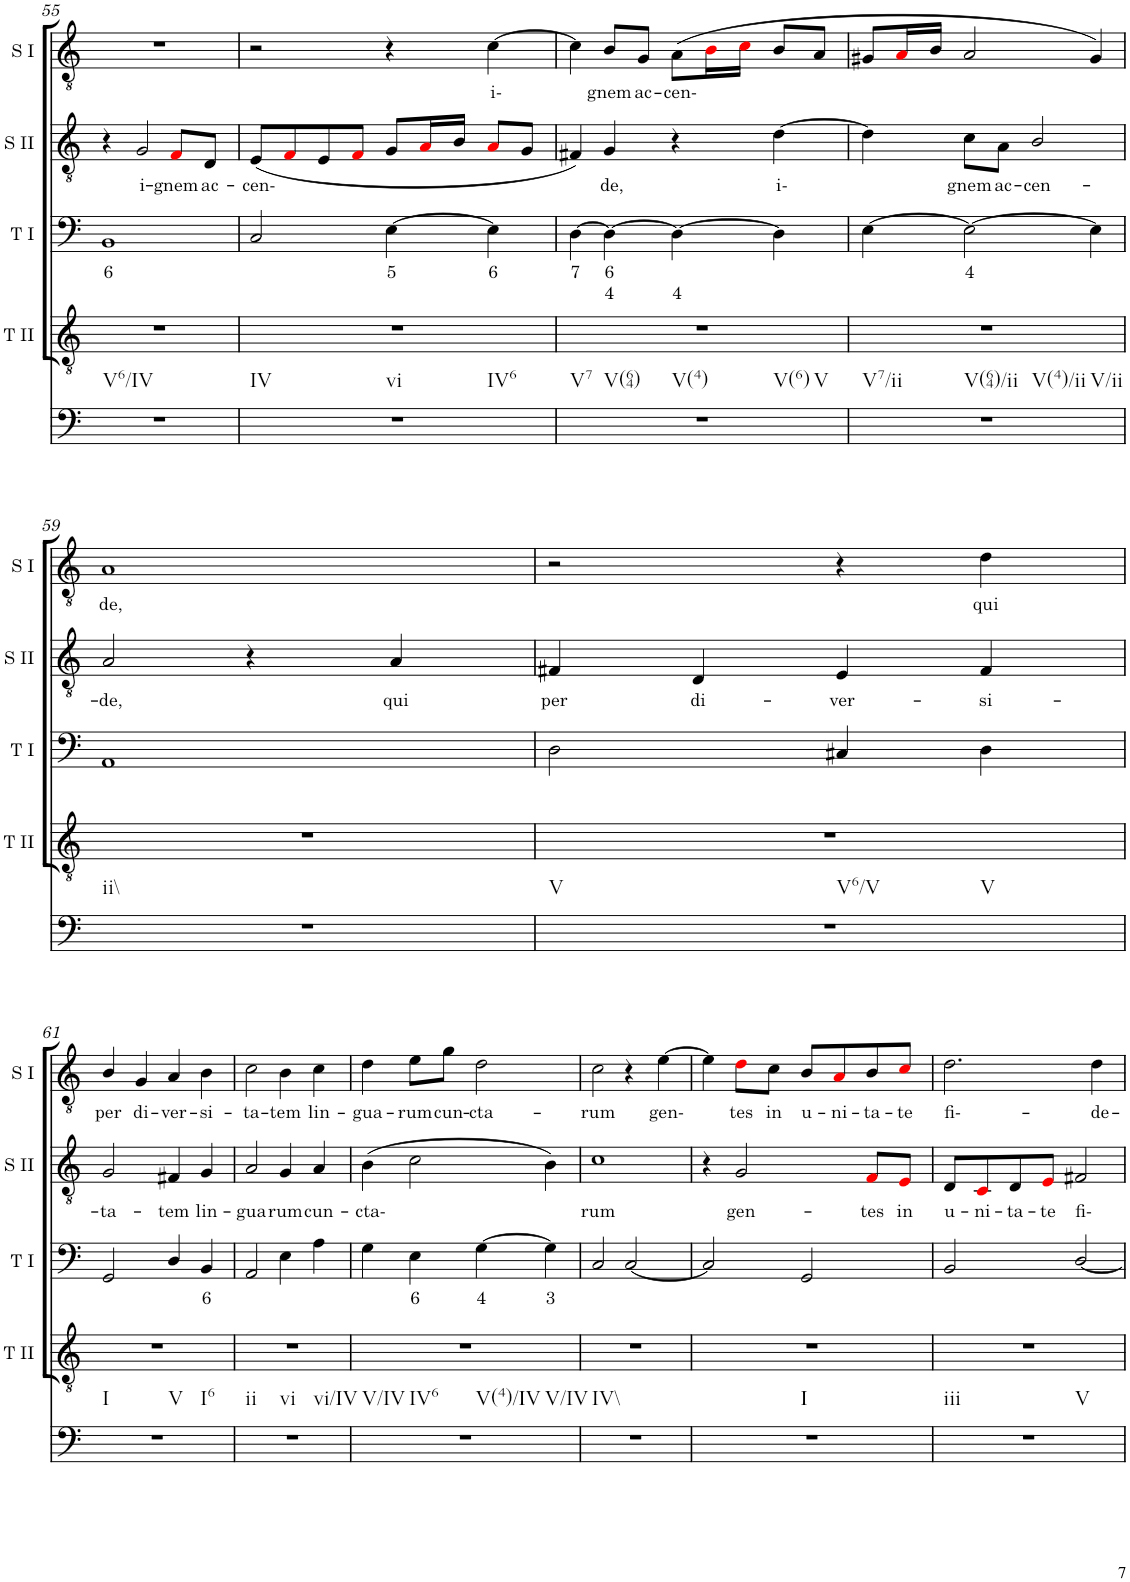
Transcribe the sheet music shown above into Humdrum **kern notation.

**kern	**kern	**kern	**text	**text	**kern	**text	**kern	**text
*part5	*part4	*part3	*part3	*part3	*part2	*part2	*part1	*part1
*staff5	*staff4	*staff3	*staff3	*staff3	*staff2	*staff2	*staff1	*staff1
*I"Continuo	*I"Tenor II	*I"Tenor I	*	*	*I"Soprano II	*	*I"Soprano I	*
*	*I'T II	*I'T I	*	*	*I'S II	*	*I'S I	*
!!LO:PB:g=z
*clefG2	*clefG2	*clefF4	*	*	*clefG2	*	*clefG2	*
*k[]	*k[]	*k[]	*	*	*k[]	*	*k[]	*
*	*	*M4/4	*	*	*M4/4	*	*M4/4	*
=55	=55	=55	=55	=55	=55	=55	=55	=55
!LO:TX:b:t=V6/IV	!	!	!	!	!	!	!	!
!	!	!	!LO:LY:b	!	!	!	!	!
1r	1r	1BB	6	.	4r	.	1r	.
!	!	!	!	!	!	!LO:LY:b	!	!
.	.	.	.	.	2G/	i-	.	.
!	!	!	!	!	!	!LO:LY:b	!	!
.	.	.	.	.	8Fi/L	gnem	.	.
!	!	!	!	!	!	!LO:LY:b	!	!
.	.	.	.	.	8D/J	ac-	.	.
=56	=56	=56	=56	=56	=56	=56	=56	=56
!LO:TX:b:t=IV	!	!	!	!	!	!	!	!
!LO:TX:b:t=vi	!	!	!	!	!	!	!	!
!LO:TX:b:t=IV6	!	!	!	!	!	!	!	!
!	!	!	!	!	!	!LO:LY:b	!	!
1r	1r	2C/	.	.	(8E/L	cen-	2r	.
.	.	.	.	.	8Fi/	.	.	.
.	.	.	.	.	8E/	.	.	.
.	.	.	.	.	8Fi/J	.	.	.
!	!	!	!LO:LY:b	!	!	!	!	!
.	.	[4E\	5	.	8G/L	.	4r	.
.	.	.	.	.	16Ai/L	.	.	.
.	.	.	.	.	16B/JJ	.	.	.
!	!	!	!LO:LY:b	!	!	!	!	!LO:LY:b
.	.	4E\]	6	.	8Ai/L	.	[4c\	i-
.	.	.	.	.	8G/J	.	.	.
=57	=57	=57	=57	=57	=57	=57	=57	=57
!LO:TX:b:t=V7	!	!	!	!	!	!	!	!
!LO:TX:b:t=V(64)	!	!	!	!	!	!	!	!
!LO:TX:b:t=V(4)	!	!	!	!	!	!	!	!
!LO:TX:b:t=V(6)	!	!	!	!	!	!	!	!
!LO:TX:b:t=V	!	!	!	!	!	!	!	!
!	!	!	!LO:LY:b	!	!	!	!	!
1r	1r	[4D\	7	.	4F#X/)	.	4c\]	.
!	!	!	!LO:LY:b	!LO:LY:b	!	!LO:LY:b	!	!LO:LY:b
.	.	4D\_	6	4	4G/	de,	8B/L	gnem
!	!	!	!	!	!	!	!	!LO:LY:b
.	.	.	.	.	.	.	8G/J	ac-
!	!	!	!	!LO:LY:b	!	!	!	!LO:LY:b
.	.	4D\_	.	4	4r	.	(8A\L	cen-
.	.	.	.	.	.	.	16Bi\L	.
.	.	.	.	.	.	.	16ci\JJ	.
!	!	!	!	!	!	!LO:LY:b	!	!
.	.	4D\]	.	.	[4d\	i-	8B/L	.
.	.	.	.	.	.	.	8A/J	.
=58	=58	=58	=58	=58	=58	=58	=58	=58
!LO:TX:b:t=V7/ii	!	!	!	!	!	!	!	!
!LO:TX:b:t=V(64)/ii	!	!	!	!	!	!	!	!
!LO:TX:b:t=V(4)/ii	!	!	!	!	!	!	!	!
!LO:TX:b:t=V/ii	!	!	!	!	!	!	!	!
1r	1r	[4E\	.	.	4d\]	.	8G#X/L	.
.	.	.	.	.	.	.	16Ai/L	.
.	.	.	.	.	.	.	16B/JJ	.
!	!	!	!LO:LY:b	!	!	!LO:LY:b	!	!
.	.	2E\_	4	.	8c\L	gnem	2A/	.
!	!	!	!	!	!	!LO:LY:b	!	!
.	.	.	.	.	8A\J	ac-	.	.
!	!	!	!	!	!	!LO:LY:b	!	!
.	.	.	.	.	2B/	cen-	.	.
.	.	4E\]	.	.	.	.	4G#/)	.
!!LO:LB:g=z
=59	=59	=59	=59	=59	=59	=59	=59	=59
!LO:TX:b:t=ii\\	!	!	!	!	!	!	!	!
!	!	!	!	!	!	!LO:LY:b	!	!LO:LY:b
1r	1r	1AA	.	.	2A/	de,	1A	de,
.	.	.	.	.	4r	.	.	.
!	!	!	!	!	!	!LO:LY:b	!	!
.	.	.	.	.	4A/	qui	.	.
=60	=60	=60	=60	=60	=60	=60	=60	=60
!LO:TX:b:t=V	!	!	!	!	!	!	!	!
!LO:TX:b:t=V6/V	!	!	!	!	!	!	!	!
!LO:TX:b:t=V	!	!	!	!	!	!	!	!
!	!	!	!	!	!	!LO:LY:b	!	!
1r	1r	2D\	.	.	4F#X/	per	2r	.
!	!	!	!	!	!	!LO:LY:b	!	!
.	.	.	.	.	4D/	di-	.	.
!	!	!	!	!	!	!LO:LY:b	!	!
.	.	4C#X/	.	.	4E/	ver-	4r	.
!	!	!	!	!	!	!LO:LY:b	!	!LO:LY:b
.	.	4D\	.	.	4F#/	si-	4d\	qui
!!LO:LB:g=z
=61	=61	=61	=61	=61	=61	=61	=61	=61
!LO:TX:b:t=I	!	!	!	!	!	!	!	!
!LO:TX:b:t=V	!	!	!	!	!	!	!	!
!LO:TX:b:t=I6	!	!	!	!	!	!	!	!
!	!	!	!	!	!	!LO:LY:b	!	!LO:LY:b
1r	1r	2GG/	.	.	2G/	ta-	4B/	per
!	!	!	!	!	!	!	!	!LO:LY:b
.	.	.	.	.	.	.	4G/	di-
!	!	!	!	!	!	!LO:LY:b	!	!LO:LY:b
.	.	4D/	.	.	4F#X/	tem	4A/	ver-
!	!	!	!LO:LY:b	!	!	!LO:LY:b	!	!LO:LY:b
.	.	4BB/	6	.	4G/	lin-	4B\	si-
=62	=62	=62	=62	=62	=62	=62	=62	=62
!LO:TX:b:t=ii	!	!	!	!	!	!	!	!
!LO:TX:b:t=vi	!	!	!	!	!	!	!	!
!LO:TX:b:t=vi/IV	!	!	!	!	!	!	!	!
!	!	!	!	!	!	!LO:LY:b	!	!LO:LY:b
1r	1r	2AA/	.	.	2A/	gua-	2c\	ta-
!	!	!	!	!	!	!LO:LY:b	!	!LO:LY:b
.	.	4E\	.	.	4G/	rum	4B\	tem
!	!	!	!	!	!	!LO:LY:b	!	!LO:LY:b
.	.	4A\	.	.	4A/	cun-	4c\	lin-
=63	=63	=63	=63	=63	=63	=63	=63	=63
!LO:TX:b:t=V/IV	!	!	!	!	!	!	!	!
!LO:TX:b:t=IV6	!	!	!	!	!	!	!	!
!LO:TX:b:t=V(4)/IV	!	!	!	!	!	!	!	!
!LO:TX:b:t=V/IV	!	!	!	!	!	!	!	!
!	!	!	!	!	!	!LO:LY:b	!	!LO:LY:b
1r	1r	4G\	.	.	(4B\	cta-	4d\	gua-
!	!	!	!LO:LY:b	!	!	!	!	!LO:LY:b
.	.	4E\	6	.	2c\	.	8e\L	rum
!	!	!	!	!	!	!	!	!LO:LY:b
.	.	.	.	.	.	.	8g\J	cun-
!	!	!	!LO:LY:b	!	!	!	!	!LO:LY:b
.	.	[4G\	4	.	.	.	2d\	cta-
!	!	!	!LO:LY:b	!	!	!	!	!
.	.	4G\]	3	.	4B\)	.	.	.
=64	=64	=64	=64	=64	=64	=64	=64	=64
!LO:TX:b:t=IV\\	!	!	!	!	!	!	!	!
!	!	!	!	!	!	!LO:LY:b	!	!LO:LY:b
1r	1r	2C/	.	.	1c	rum	2c\	rum
.	.	[2C/	.	.	.	.	4r	.
!	!	!	!	!	!	!	!	!LO:LY:b
.	.	.	.	.	.	.	[4e\	gen-
=65	=65	=65	=65	=65	=65	=65	=65	=65
!LO:TX:b:t=I	!	!	!	!	!	!	!	!
1r	1r	2C/]	.	.	4r	.	4e\]	.
!	!	!	!	!	!	!LO:LY:b	!	!LO:LY:b
.	.	.	.	.	2G/	gen-	8di\L	tes
!	!	!	!	!	!	!	!	!LO:LY:b
.	.	.	.	.	.	.	8c\J	in
!	!	!	!	!	!	!	!	!LO:LY:b
.	.	2GG/	.	.	.	.	8B/L	u-
!	!	!	!	!	!	!	!	!LO:LY:b
.	.	.	.	.	.	.	8Ai/	ni-
!	!	!	!	!	!	!LO:LY:b	!	!LO:LY:b
.	.	.	.	.	8Fi/L	tes	8B/	ta-
!	!	!	!	!	!	!LO:LY:b	!	!LO:LY:b
.	.	.	.	.	8Ei/J	in	8ci/J	te
=66	=66	=66	=66	=66	=66	=66	=66	=66
!LO:TX:b:t=iii	!	!	!	!	!	!	!	!
!LO:TX:b:t=V	!	!	!	!	!	!	!	!
!	!	!	!	!	!	!LO:LY:b	!	!LO:LY:b
1r	1r	2BB/	.	.	8D/L	u-	2.d\	fi--
!	!	!	!	!	!	!LO:LY:b	!	!
.	.	.	.	.	8Ci/	ni-	.	.
!	!	!	!	!	!	!LO:LY:b	!	!
.	.	.	.	.	8D/	ta-	.	.
!	!	!	!	!	!	!LO:LY:b	!	!
.	.	.	.	.	8Ei/J	te	.	.
!	!	!	!	!	!	!LO:LY:b	!	!
.	.	[2D/	.	.	2F#X/	fi-	.	.
!	!	!	!	!	!	!	!	!LO:LY:b
.	.	.	.	.	.	.	4d\	de-
=	=	=	=	=	=	=	=	=
*-	*-	*-	*-	*-	*-	*-	*-	*-
